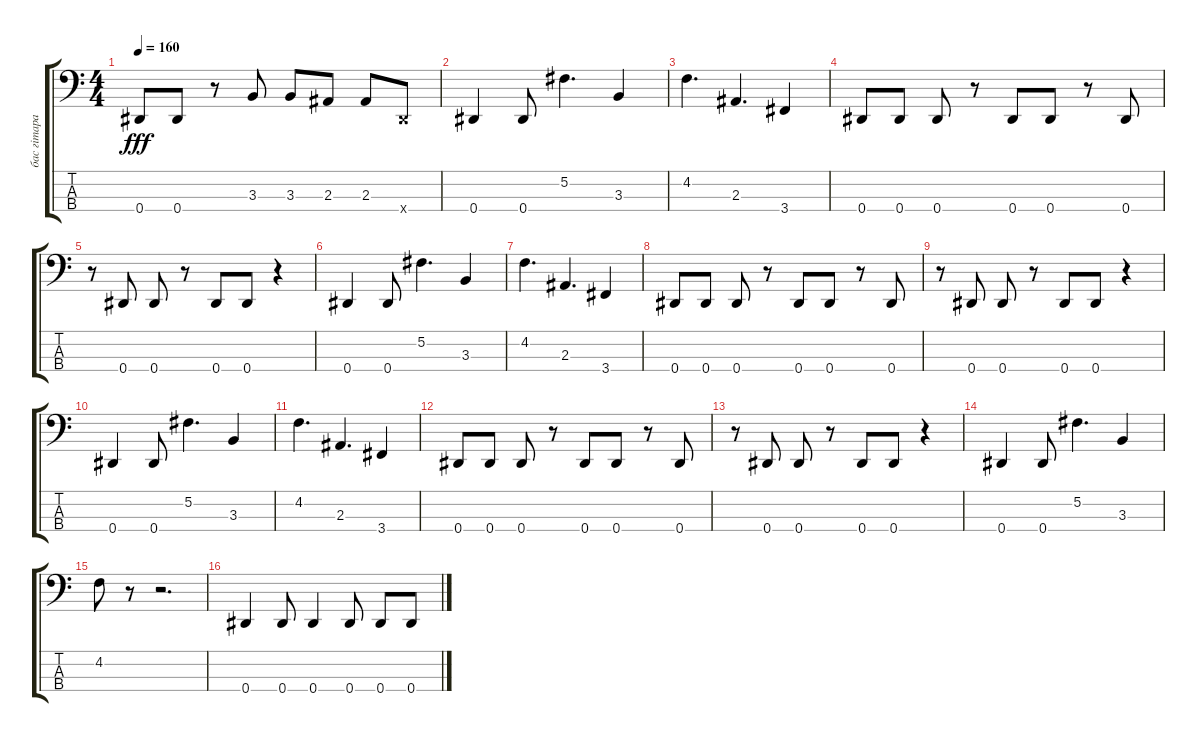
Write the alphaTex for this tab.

\track ("бас гiтара Алесь" "бас гiтара") {instrument electricbassfinger}
\staff {score tabs}
\tuning (Gb2 Db2 Ab1 Eb1) {hide}
\ts (4 4)
\tempo 160
\clef f4
\ks c
0.4.8{dy fff} 0.4.8 r.8 3.3.8 3.3.8 2.3.8 2.3.8 0.4{x}.8 |
0.4.4 0.4.8 5.2.4{d} 3.3.4 |
4.2.4{d} 2.3.4{d} 3.4.4 |
0.4.8 0.4.8 0.4.8 r.8 0.4.8 0.4.8 r.8 0.4.8 |
r.8 0.4.8 0.4.8 r.8 0.4.8 0.4.8 r.4 |
0.4.4 0.4.8 5.2.4{d} 3.3.4 |
4.2.4{d} 2.3.4{d} 3.4.4 |
0.4.8 0.4.8 0.4.8 r.8 0.4.8 0.4.8 r.8 0.4.8 |
r.8 0.4.8 0.4.8 r.8 0.4.8 0.4.8 r.4 |
0.4.4 0.4.8 5.2.4{d} 3.3.4 |
4.2.4{d} 2.3.4{d} 3.4.4 |
0.4.8 0.4.8 0.4.8 r.8 0.4.8 0.4.8 r.8 0.4.8 |
r.8 0.4.8 0.4.8 r.8 0.4.8 0.4.8 r.4 |
0.4.4 0.4.8 5.2.4{d} 3.3.4 |
4.2.8 r.8 r.2{d} |
0.4.4 0.4.8 0.4.4 0.4.8 0.4.8 0.4.8
